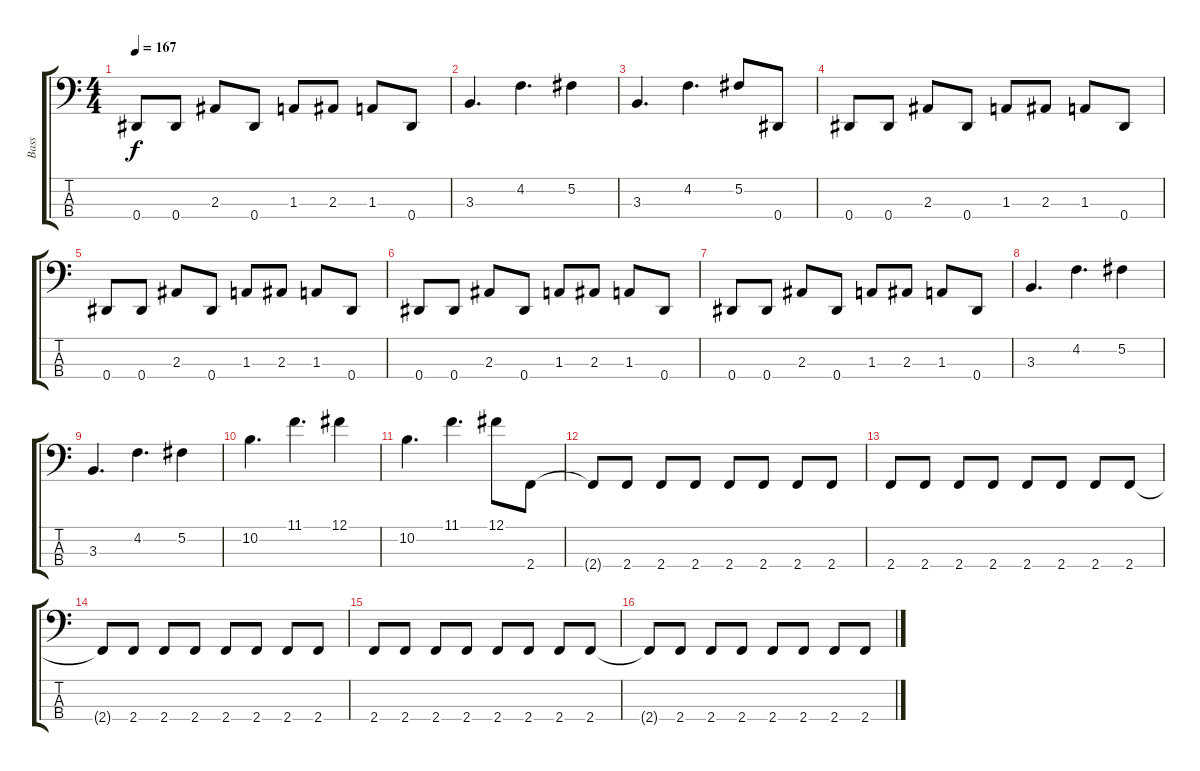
\track ("Bass" "Bass") {instrument electricbasspick}
\staff {score tabs}
\tuning (Gb2 Db2 Ab1 Eb1) {hide}
\ts (4 4)
\tempo 167
\clef f4
\ks c
0.4.8{dy f} 0.4.8 2.3.8 0.4.8 1.3.8 2.3.8 1.3.8 0.4.8 |
3.3.4{d} 4.2.4{d} 5.2.4 |
3.3.4{d} 4.2.4{d} 5.2.8 0.4.8 |
0.4.8 0.4.8 2.3.8 0.4.8 1.3.8 2.3.8 1.3.8 0.4.8 |
0.4.8 0.4.8 2.3.8 0.4.8 1.3.8 2.3.8 1.3.8 0.4.8 |
0.4.8 0.4.8 2.3.8 0.4.8 1.3.8 2.3.8 1.3.8 0.4.8 |
0.4.8 0.4.8 2.3.8 0.4.8 1.3.8 2.3.8 1.3.8 0.4.8 |
3.3.4{d} 4.2.4{d} 5.2.4 |
3.3.4{d} 4.2.4{d} 5.2.4 |
10.2.4{d} 11.1.4{d} 12.1.4 |
10.2.4{d} 11.1.4{d} 12.1.8 2.4.8 |
2.4{t}.8 2.4.8 2.4.8 2.4.8 2.4.8 2.4.8 2.4.8 2.4.8 |
2.4.8 2.4.8 2.4.8 2.4.8 2.4.8 2.4.8 2.4.8 2.4.8 |
2.4{t}.8 2.4.8 2.4.8 2.4.8 2.4.8 2.4.8 2.4.8 2.4.8 |
2.4.8 2.4.8 2.4.8 2.4.8 2.4.8 2.4.8 2.4.8 2.4.8 |
2.4{t}.8 2.4.8 2.4.8 2.4.8 2.4.8 2.4.8 2.4.8 2.4.8
